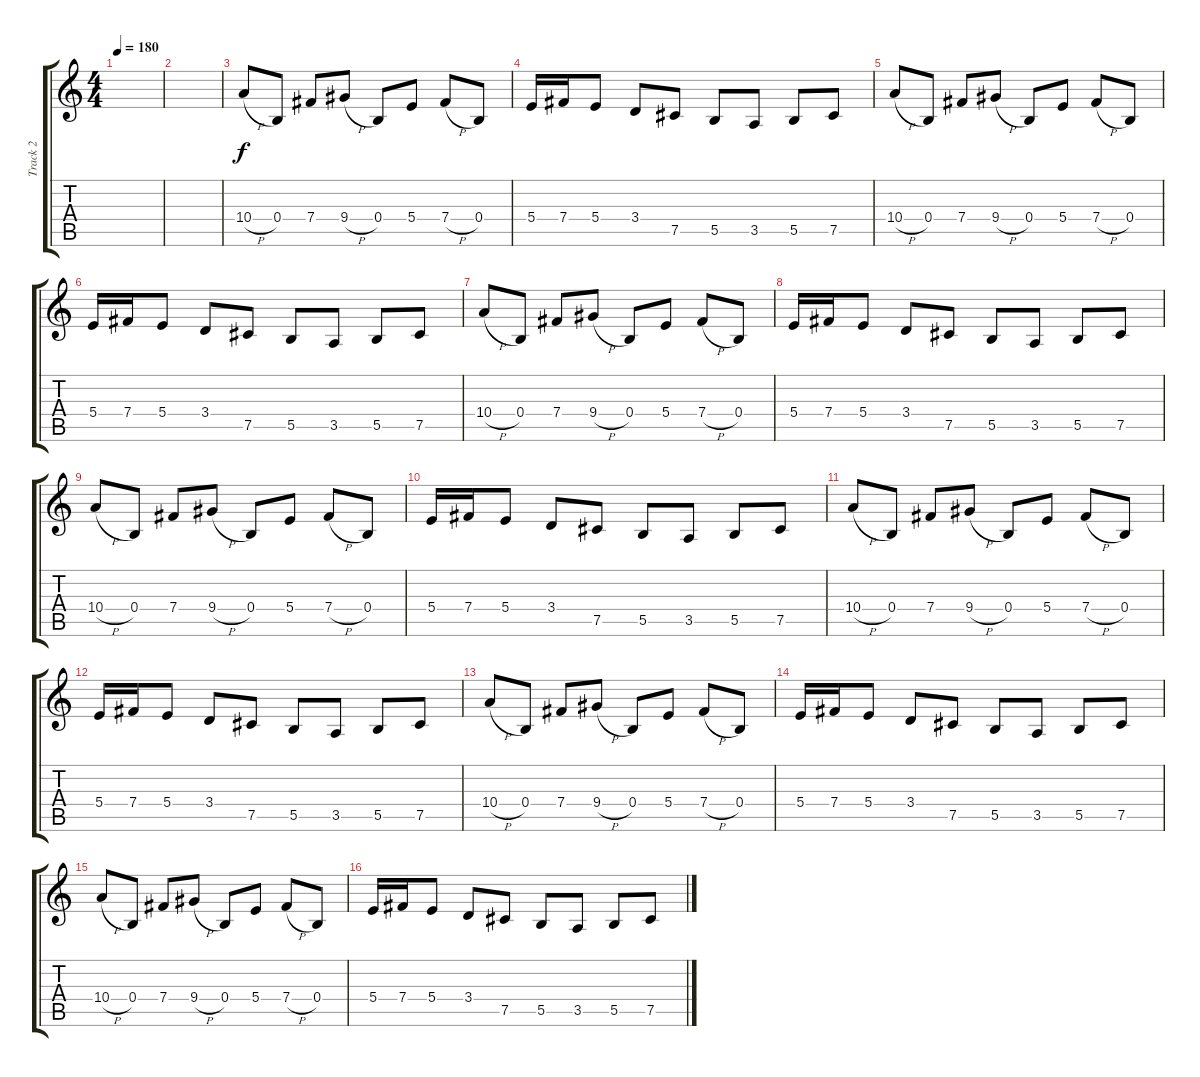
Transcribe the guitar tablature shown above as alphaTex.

\track ("Track 2" "Track 2") {instrument distortionguitar}
\staff {score tabs}
\tuning (Db4 Ab3 E3 B2 Gb2 B1) {hide}
\ts (4 4)
\tempo 180
\clef g2
\ks c
|
|
10.4{h}.8 0.4.8 7.4.8 9.4{h}.8 0.4.8 5.4.8 7.4{h}.8 0.4.8 |
5.4.16 7.4.16 5.4.8 3.4.8 7.5.8 5.5.8 3.5.8 5.5.8 7.5.8 |
10.4{h}.8 0.4.8 7.4.8 9.4{h}.8 0.4.8 5.4.8 7.4{h}.8 0.4.8 |
5.4.16 7.4.16 5.4.8 3.4.8 7.5.8 5.5.8 3.5.8 5.5.8 7.5.8 |
10.4{h}.8 0.4.8 7.4.8 9.4{h}.8 0.4.8 5.4.8 7.4{h}.8 0.4.8 |
5.4.16 7.4.16 5.4.8 3.4.8 7.5.8 5.5.8 3.5.8 5.5.8 7.5.8 |
10.4{h}.8 0.4.8 7.4.8 9.4{h}.8 0.4.8 5.4.8 7.4{h}.8 0.4.8 |
5.4.16 7.4.16 5.4.8 3.4.8 7.5.8 5.5.8 3.5.8 5.5.8 7.5.8 |
10.4{h}.8 0.4.8 7.4.8 9.4{h}.8 0.4.8 5.4.8 7.4{h}.8 0.4.8 |
5.4.16 7.4.16 5.4.8 3.4.8 7.5.8 5.5.8 3.5.8 5.5.8 7.5.8 |
10.4{h}.8 0.4.8 7.4.8 9.4{h}.8 0.4.8 5.4.8 7.4{h}.8 0.4.8 |
5.4.16 7.4.16 5.4.8 3.4.8 7.5.8 5.5.8 3.5.8 5.5.8 7.5.8 |
10.4{h}.8 0.4.8 7.4.8 9.4{h}.8 0.4.8 5.4.8 7.4{h}.8 0.4.8 |
5.4.16 7.4.16 5.4.8 3.4.8 7.5.8 5.5.8 3.5.8 5.5.8 7.5.8
